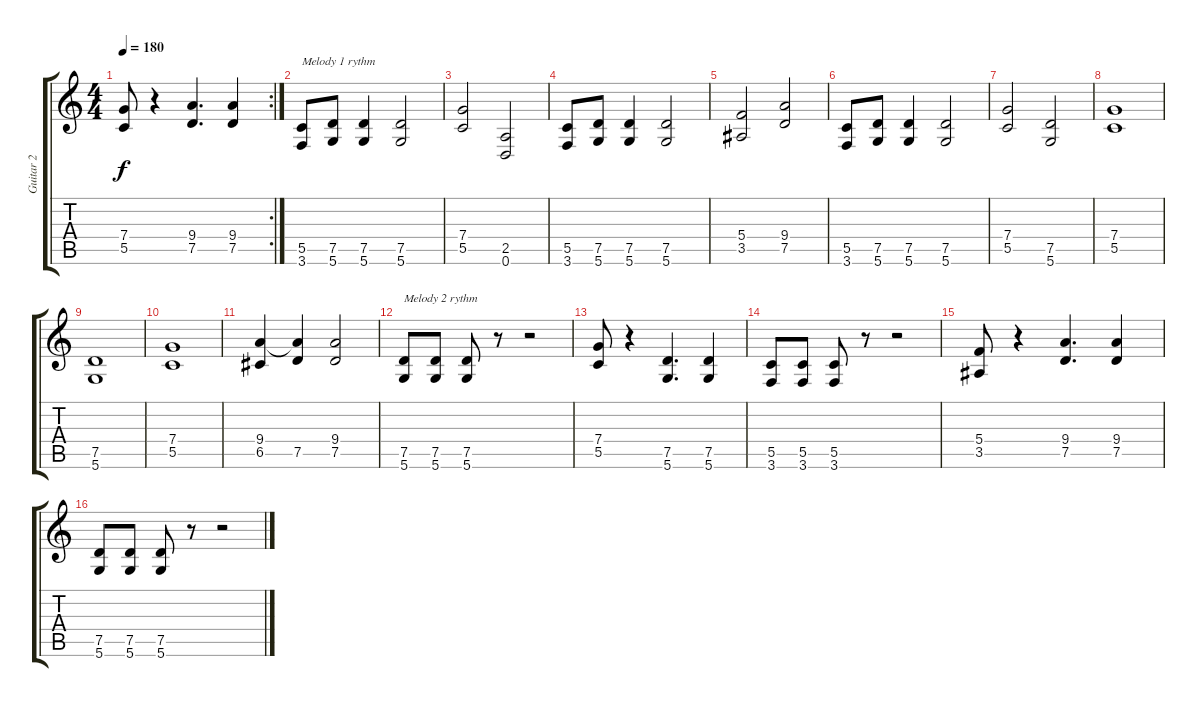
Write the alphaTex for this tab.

\track ("Guitar 2" "Guitar 2") {instrument acousticguitarnylon}
\staff {score tabs}
\tuning (D4 A3 F3 C3 G2 D2) {hide}
\rc 2
\ts (4 4)
\tempo 180
\clef g2
\ks c
(7.4 5.5).8{dy f} r.4 (9.4 7.5).4{d} (9.4 7.5).4 |
(5.5 3.6).8{txt "Melody 1 rythm"} (7.5 5.6).8 (7.5 5.6).4 (7.5 5.6).2 |
(7.4 5.5).2 (2.5 0.6).2 |
(5.5 3.6).8 (7.5 5.6).8 (7.5 5.6).4 (7.5 5.6).2 |
(5.4 3.5).2 (9.4 7.5).2 |
(5.5 3.6).8 (7.5 5.6).8 (7.5 5.6).4 (7.5 5.6).2 |
(7.4 5.5).2 (7.5 5.6).2 |
(7.4 5.5).1 |
(7.5 5.6).1 |
(7.4 5.5).1 |
(9.4 6.5).4 (9.4{t} 7.5).4 (9.4 7.5).2 |
(7.5 5.6).8{txt "Melody 2 rythm"} (7.5 5.6).8 (7.5 5.6).8 r.8 r.2 |
(7.4 5.5).8 r.4 (7.5 5.6).4{d} (7.5 5.6).4 |
(5.5 3.6).8 (5.5 3.6).8 (5.5 3.6).8 r.8 r.2 |
(5.4 3.5).8 r.4 (9.4 7.5).4{d} (9.4 7.5).4 |
(7.5 5.6).8 (7.5 5.6).8 (7.5 5.6).8 r.8 r.2
